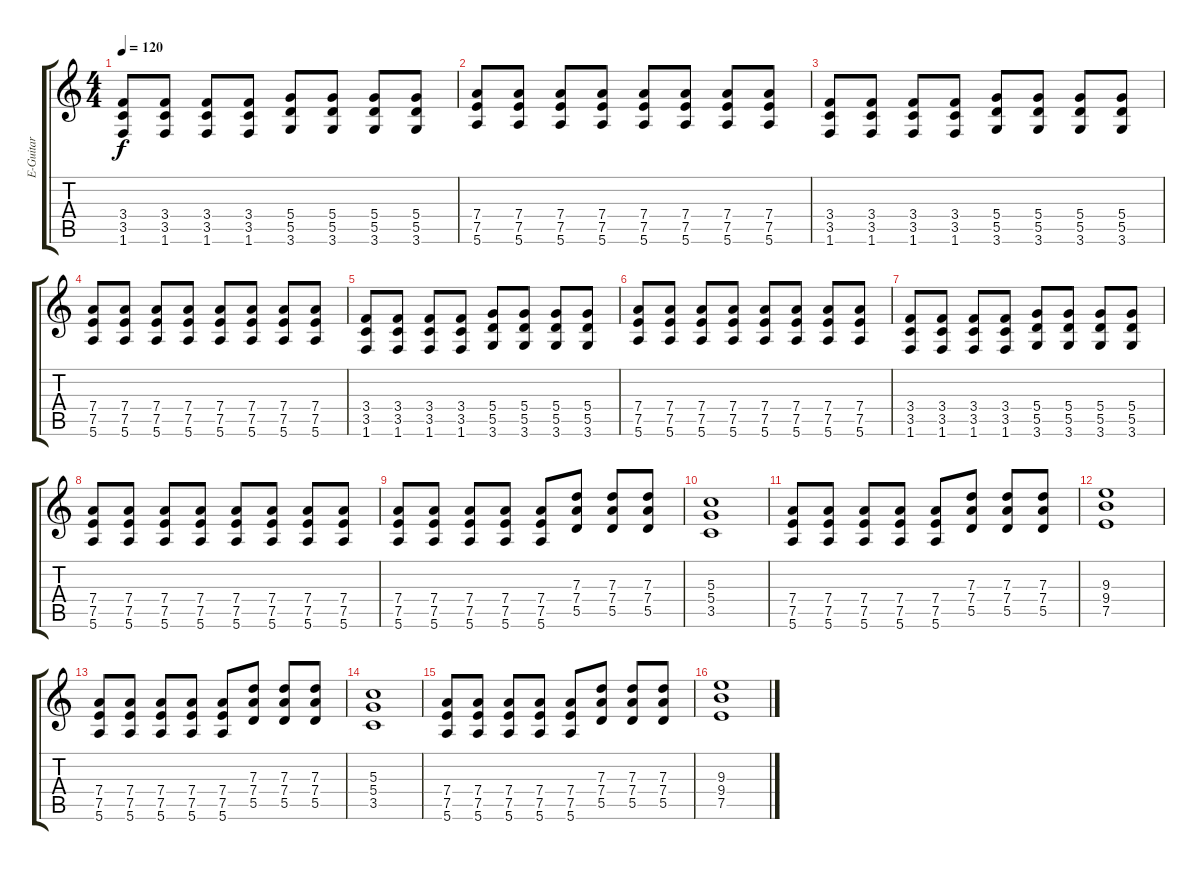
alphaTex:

\track ("E-Guitar" "E-Guitar") {instrument distortionguitar}
\staff {score tabs}
\tuning (E4 B3 G3 D3 A2 E2) {hide}
\ts (4 4)
\tempo 120
\clef g2
\ks c
(3.4 3.5 1.6).8{dy f} (3.4 3.5 1.6).8 (3.4 3.5 1.6).8 (3.4 3.5 1.6).8 (5.4 5.5 3.6).8 (5.4 5.5 3.6).8 (5.4 5.5 3.6).8 (5.4 5.5 3.6).8 |
(7.4 7.5 5.6).8 (7.4 7.5 5.6).8 (7.4 7.5 5.6).8 (7.4 7.5 5.6).8 (7.4 7.5 5.6).8 (7.4 7.5 5.6).8 (7.4 7.5 5.6).8 (7.4 7.5 5.6).8 |
(3.4 3.5 1.6).8 (3.4 3.5 1.6).8 (3.4 3.5 1.6).8 (3.4 3.5 1.6).8 (5.4 5.5 3.6).8 (5.4 5.5 3.6).8 (5.4 5.5 3.6).8 (5.4 5.5 3.6).8 |
(7.4 7.5 5.6).8 (7.4 7.5 5.6).8 (7.4 7.5 5.6).8 (7.4 7.5 5.6).8 (7.4 7.5 5.6).8 (7.4 7.5 5.6).8 (7.4 7.5 5.6).8 (7.4 7.5 5.6).8 |
(3.4 3.5 1.6).8 (3.4 3.5 1.6).8 (3.4 3.5 1.6).8 (3.4 3.5 1.6).8 (5.4 5.5 3.6).8 (5.4 5.5 3.6).8 (5.4 5.5 3.6).8 (5.4 5.5 3.6).8 |
(7.4 7.5 5.6).8 (7.4 7.5 5.6).8 (7.4 7.5 5.6).8 (7.4 7.5 5.6).8 (7.4 7.5 5.6).8 (7.4 7.5 5.6).8 (7.4 7.5 5.6).8 (7.4 7.5 5.6).8 |
(3.4 3.5 1.6).8 (3.4 3.5 1.6).8 (3.4 3.5 1.6).8 (3.4 3.5 1.6).8 (5.4 5.5 3.6).8 (5.4 5.5 3.6).8 (5.4 5.5 3.6).8 (5.4 5.5 3.6).8 |
(7.4 7.5 5.6).8 (7.4 7.5 5.6).8 (7.4 7.5 5.6).8 (7.4 7.5 5.6).8 (7.4 7.5 5.6).8 (7.4 7.5 5.6).8 (7.4 7.5 5.6).8 (7.4 7.5 5.6).8 |
(7.4 7.5 5.6).8 (7.4 7.5 5.6).8 (7.4 7.5 5.6).8 (7.4 7.5 5.6).8 (7.4 7.5 5.6).8 (7.3 7.4 5.5).8 (7.3 7.4 5.5).8 (7.3 7.4 5.5).8 |
(5.3 5.4 3.5).1 |
(7.4 7.5 5.6).8 (7.4 7.5 5.6).8 (7.4 7.5 5.6).8 (7.4 7.5 5.6).8 (7.4 7.5 5.6).8 (7.3 7.4 5.5).8 (7.3 7.4 5.5).8 (7.3 7.4 5.5).8 |
(9.3 9.4 7.5).1 |
(7.4 7.5 5.6).8 (7.4 7.5 5.6).8 (7.4 7.5 5.6).8 (7.4 7.5 5.6).8 (7.4 7.5 5.6).8 (7.3 7.4 5.5).8 (7.3 7.4 5.5).8 (7.3 7.4 5.5).8 |
(5.3 5.4 3.5).1 |
(7.4 7.5 5.6).8 (7.4 7.5 5.6).8 (7.4 7.5 5.6).8 (7.4 7.5 5.6).8 (7.4 7.5 5.6).8 (7.3 7.4 5.5).8 (7.3 7.4 5.5).8 (7.3 7.4 5.5).8 |
(9.3 9.4 7.5).1
